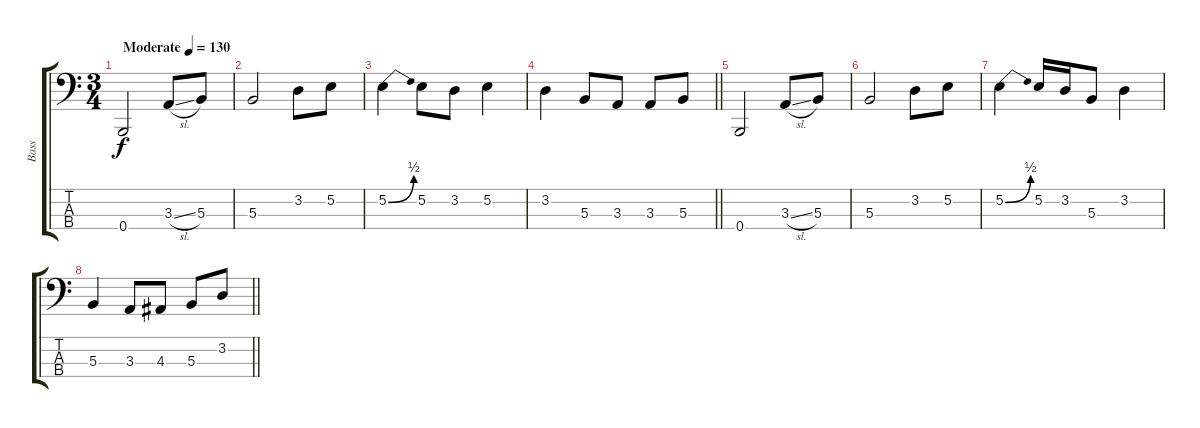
\track ("Bass" "Bass") {instrument electricbassfinger}
\staff {score tabs}
\tuning (E2 B1 Gb1 B0) {hide}
\ts (3 4)
\tempo (130 "Moderate")
\clef f4
\ks c
0.4.2{dy f instrument electricbassfinger} 3.3{sl}.8 5.3.8 |
5.3.2 3.2.8 5.2.8 |
5.2{be (bend 0 0 60 2)}.4 5.2.8 3.2.8 5.2.4 |
\barLineRight lightlight
3.2.4 5.3.8 3.3.8 3.3.8 5.3.8 |
0.4.2 3.3{sl}.8 5.3.8 |
5.3.2 3.2.8 5.2.8 |
5.2{be (bend 0 0 60 2)}.4 5.2.16 3.2.16 5.3.8 3.2.4 |
\barLineRight lightlight
5.3.4 3.3.8 4.3.8 5.3.8 3.2.8
